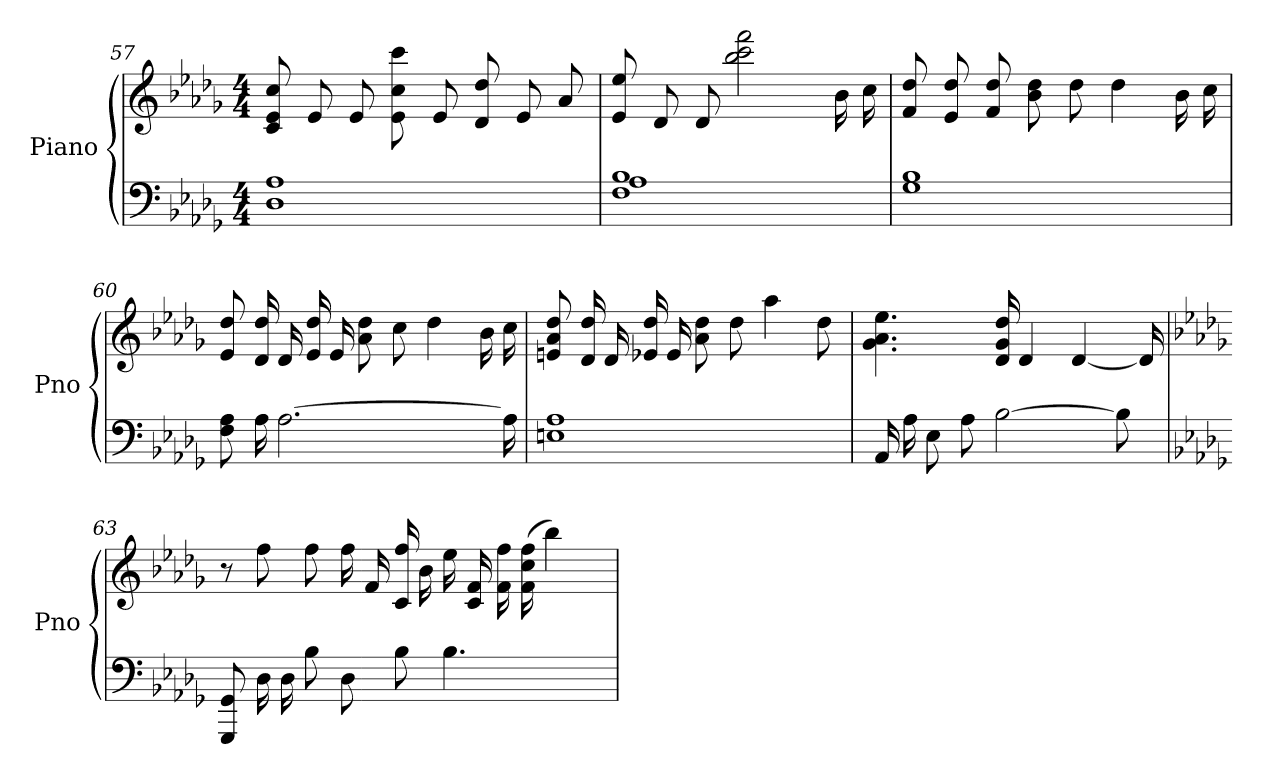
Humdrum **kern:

**kern	**kern
*part1	*part1
*staff2	*staff1
*I"Piano	*
*I'Pno	*
*clefF4	*clefG2
*k[b-e-a-d-g-]	*k[b-e-a-d-g-]
*M4/4	*M4/4
=57	=57
*^	*
1A-	1D-	8c/ 8e-/ 8cc/
.	.	8e-/
.	.	8e-/
.	.	8e-\ 8cc\ 8ccc\
.	.	8e-/
.	.	8d-/ 8dd-/
.	.	8e-/
.	.	8a-/
=58	=58	=58
*	*^	*
1B-	1A-	1F	8e-/ 8ee-/
.	.	.	8d-/
.	.	.	8d-/
.	.	.	2bb-\ 2ccc\ 2fff\
.	.	.	16b-\
.	.	.	16cc\
*v	*v	*v	*
=59	=59
1G- 1B-	8f/ 8dd-/
.	8e-/ 8dd-/
.	8f/ 8dd-/
.	8b-\ 8dd-\
.	8dd-\
.	4dd-\
.	16b-\
.	16cc\
!!LO:LB:g=z
=60	=60
8F\ 8A-\	8e-/ 8dd-/
16A-\	16d-/ 16dd-/
[>2.A-\	16d-/
.	16e-/ 16dd-/
.	16e-/
.	8a-\ 8dd-\
.	8cc\
.	4dd-\
.	16b-\
16A-\]	16cc\
=61	=61
*^	*
1A-	1En	8en/ 8a-/ 8dd-/
.	.	16d-/ 16dd-/
.	.	16d-/
.	.	16e-X/ 16dd-/
.	.	16e-/
.	.	8a-\ 8dd-\
.	.	8dd-\
.	.	4aa-\
.	.	8dd-\
*v	*v	*
=62	=62
16AA-/	4.g-\ 4.a-\ 4.ee-\
16A-\	.
8E-\	.
8A-\	.
[>2B-\	16d-/ 16g-/ 16dd-/
.	4d-/
.	[<4d-/
8B-\]	.
.	16d-/]
!!LO:PB:g=z
=63	=63
*k[b-e-a-d-g-]	*k[b-e-a-d-g-]
8GGG-/ 8GG-/	8r
16D-\	8ff\
16D-\	.
8B-\	8ff\
8D-\	16ff\
.	16f/
8B-\	16c/ 16ff/
.	16b-\
4.B-\	16ee-\
.	16c/ 16f/
.	16f\ 16ff\
.	(<16f\ 16cc\ 16ff\
.	4bb-\)
8ryy	.
=	=
*-	*-
